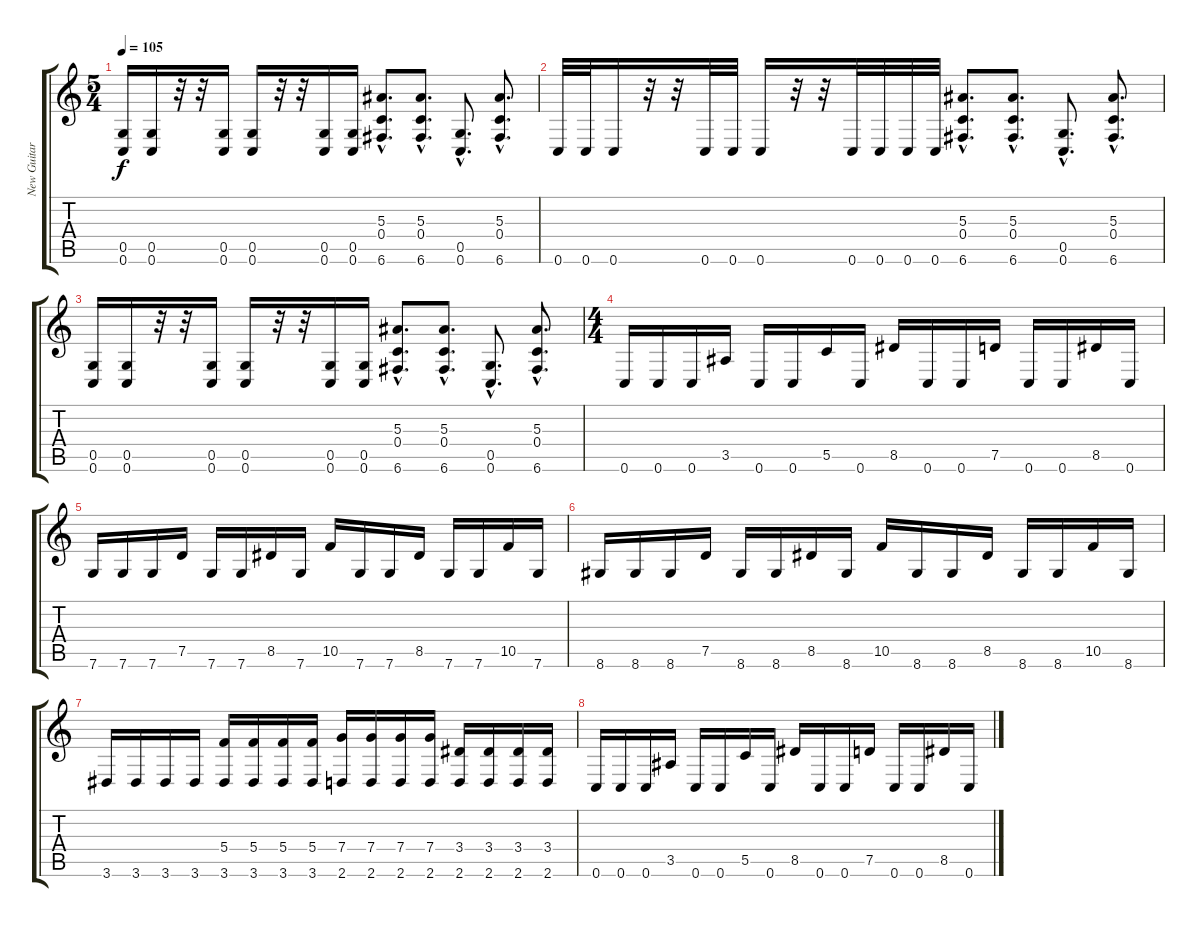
\track ("New Guitar" "New Guitar") {instrument distortionguitar}
\staff {score tabs}
\tuning (D4 A3 F3 C3 G2 C2) {hide}
\ts (5 4)
\tempo 105
\clef g2
\ks c
(0.5 0.6).16{dy f} (0.5 0.6).16 r.32 r.32 (0.5 0.6).16 (0.5 0.6).16 r.32 r.32 (0.5 0.6).16 (0.5 0.6).16 (5.3{hac} 0.4{hac} 6.6{hac}).8{d} (5.3{hac} 0.4{hac} 6.6{hac}).8{d} (0.5{hac} 0.6{hac}).8{d} (5.3{hac} 0.4{hac} 6.6{hac}).8{d} |
0.6.32 0.6.32 0.6.16 r.32 r.32 0.6.32 0.6.32 0.6.16 r.32 r.32 0.6.32 0.6.32 0.6.32 0.6.32 (5.3{hac} 0.4{hac} 6.6{hac}).8{d} (5.3{hac} 0.4{hac} 6.6{hac}).8{d} (0.5{hac} 0.6{hac}).8{d} (5.3{hac} 0.4{hac} 6.6{hac}).8{d} |
(0.5 0.6).16 (0.5 0.6).16 r.32 r.32 (0.5 0.6).16 (0.5 0.6).16 r.32 r.32 (0.5 0.6).16 (0.5 0.6).16 (5.3{hac} 0.4{hac} 6.6{hac}).8{d} (5.3{hac} 0.4{hac} 6.6{hac}).8{d} (0.5{hac} 0.6{hac}).8{d} (5.3{hac} 0.4{hac} 6.6{hac}).8{d} |
\ts (4 4)
0.6.16 0.6.16 0.6.16 3.5.16 0.6.16 0.6.16 5.5.16 0.6.16 8.5.16 0.6.16 0.6.16 7.5.16 0.6.16 0.6.16 8.5.16 0.6.16 |
7.6.16 7.6.16 7.6.16 7.5.16 7.6.16 7.6.16 8.5.16 7.6.16 10.5.16 7.6.16 7.6.16 8.5.16 7.6.16 7.6.16 10.5.16 7.6.16 |
8.6.16 8.6.16 8.6.16 7.5.16 8.6.16 8.6.16 8.5.16 8.6.16 10.5.16 8.6.16 8.6.16 8.5.16 8.6.16 8.6.16 10.5.16 8.6.16 |
3.6.16 3.6.16 3.6.16 3.6.16 (5.4 3.6).16 (5.4 3.6).16 (5.4 3.6).16 (5.4 3.6).16 (7.4 2.6).16 (7.4 2.6).16 (7.4 2.6).16 (7.4 2.6).16 (3.4 2.6).16 (3.4 2.6).16 (3.4 2.6).16 (3.4 2.6).16 |
0.6.16 0.6.16 0.6.16 3.5.16 0.6.16 0.6.16 5.5.16 0.6.16 8.5.16 0.6.16 0.6.16 7.5.16 0.6.16 0.6.16 8.5.16 0.6.16
